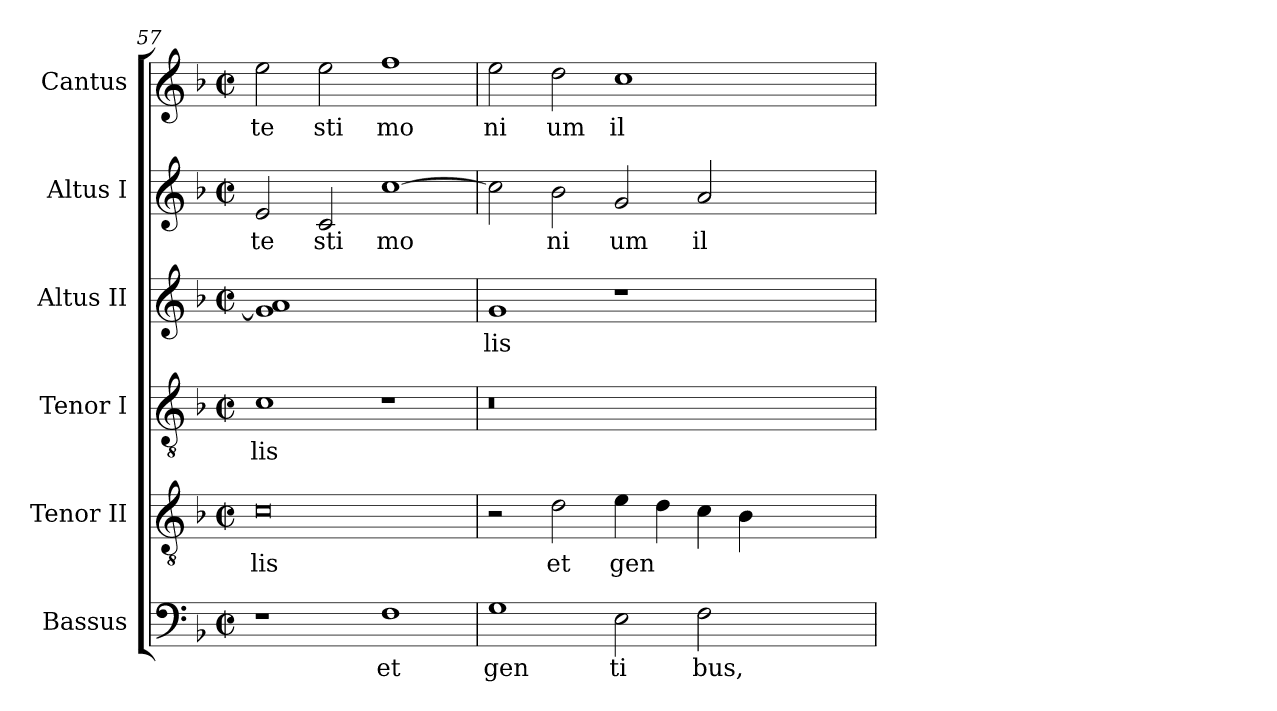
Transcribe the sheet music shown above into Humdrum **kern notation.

**kern	**text	**kern	**text	**kern	**text	**kern	**text	**kern	**text	**kern	**text
*part6	*part6	*part5	*part5	*part4	*part4	*part3	*part3	*part2	*part2	*part1	*part1
*staff6	*staff6	*staff5	*staff5	*staff4	*staff4	*staff3	*staff3	*staff2	*staff2	*staff1	*staff1
*I"Bassus	*	*I"Tenor II	*	*I"Tenor I	*	*I"Altus II	*	*I"Altus I	*	*I"Cantus	*
!!LO:PB:g=z
*clefF4	*	*clefGv2	*	*clefGv2	*	*clefG2	*	*clefG2	*	*clefG2	*
*k[b-]	*	*k[b-]	*	*k[b-]	*	*k[b-]	*	*k[b-]	*	*k[b-]	*
*F:	*	*F:	*	*F:	*	*F:	*	*F:	*	*F:	*
*M2/2	*	*M2/2	*	*M2/2	*	*M2/2	*	*M2/2	*	*M2/2	*
*met(c|)	*	*met(c|)	*	*met(c|)	*	*met(c|)	*	*met(c|)	*	*met(c|)	*
=57	=57	=57	=57	=57	=57	=57	=57	=57	=57	=57	=57
!	!	!LO:N:vis=0	!LO:LY:b:cj	!	!LO:LY:b:cj	!	!	!	!LO:LY:b:cj	!	!LO:LY:b:cj
1r	.	1c	lis	1c	lis	1g] 1a	.	2e/	te	2ee\	te
!	!	!	!	!	!	!	!	!	!LO:LY:b:cj	!	!LO:LY:b:cj
.	.	.	.	.	.	.	.	2c/	sti	2ee\	sti
!	!LO:LY:b:cj	!	!	!	!	!	!	!	!LO:LY:b:cj	!	!LO:LY:b:cj
1F	et	1ryy	.	1r	.	1ryy	.	[>1cc	mo	1ff	mo
=58	=58	=58	=58	=58	=58	=58	=58	=58	=58	=58	=58
!	!LO:LY:b:cj	!	!	!	!	!	!LO:LY:b:cj	!	!	!	!LO:LY:b:cj
1G	gen	2r	.	0r	.	1g	lis	2cc\]	.	2ee\	ni
!	!	!	!LO:LY:b:cj	!	!	!	!	!	!LO:LY:b:cj	!	!LO:LY:b:cj
.	.	2d\	et	.	.	.	.	2b-\	ni	2dd\	um
!	!LO:LY:b:cj	!	!LO:LY:b	!	!	!LO:N:vis=1	!	!	!LO:LY:b:cj	!	!LO:LY:b:cj
2E\	ti	4e\	gen	.	.	0r	.	2g/	um	1cc	il
.	.	4d\	.	.	.	.	.	.	.	.	.
!	!LO:LY:b	!	!	!	!	!	!	!	!LO:LY:b:cj	!	!
2F\	bus,	4c\	.	.	.	.	.	2a/	il	.	.
.	.	4B-\	.	.	.	.	.	.	.	.	.
1ryy	.	1ryy	.	1ryy	.	.	.	1ryy	.	1ryy	.
=	=	=	=	=	=	=	=	=	=	=	=
*-	*-	*-	*-	*-	*-	*-	*-	*-	*-	*-	*-
